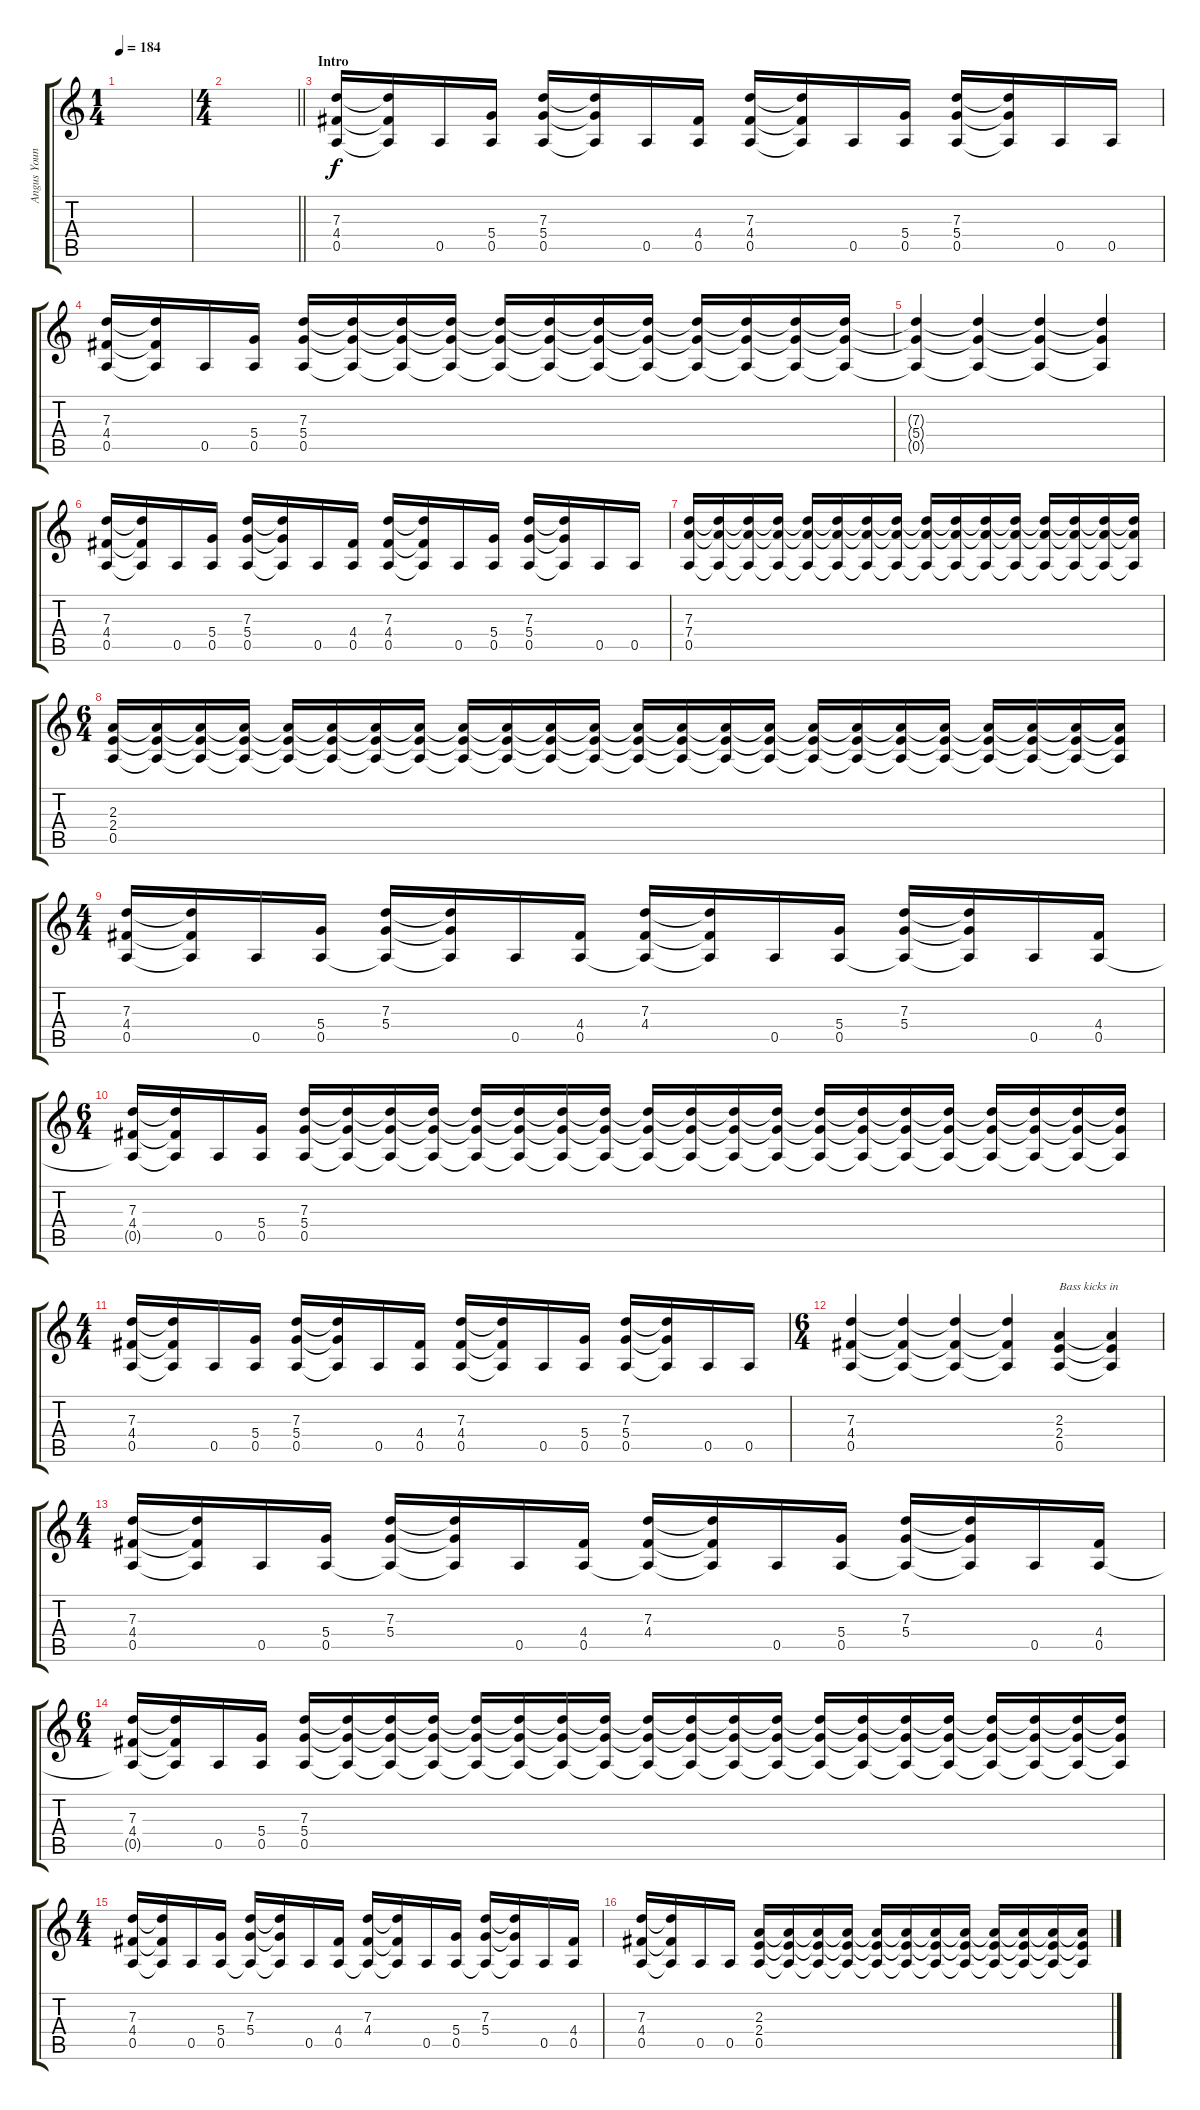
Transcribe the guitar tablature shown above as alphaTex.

\track ("Angus Young" "Angus Youn") {instrument distortionguitar}
\staff {score tabs}
\tuning (E4 B3 G3 D3 A2 E2) {hide}
\ts (1 4)
\tempo 184
\tempo 134
\tempo 184
\clef g2
\ks c
|
\ts (4 4)
\barLineRight lightlight
|
\section ("" "Intro")
(7.3 4.4 0.5).16 (7.3{t} 4.4{t} 0.5{t}).16 0.5.16 (5.4 0.5).16 (7.3 5.4 0.5).16 (7.3{t} 5.4{t} 0.5{t}).16 0.5.16 (4.4 0.5).16 (7.3 4.4 0.5).16 (7.3{t} 4.4{t} 0.5{t}).16 0.5.16 (5.4 0.5).16 (7.3 5.4 0.5).16 (7.3{t} 5.4{t} 0.5{t}).16 0.5.16 0.5.16 |
(7.3 4.4 0.5).16 (7.3{t} 4.4{t} 0.5{t}).16 0.5.16 (5.4 0.5).16 (7.3 5.4 0.5).16 (7.3{t} 5.4{t} 0.5{t}).16 (7.3{t} 5.4{t} 0.5{t}).16 (7.3{t} 5.4{t} 0.5{t}).16 (7.3{t} 5.4{t} 0.5{t}).16 (7.3{t} 5.4{t} 0.5{t}).16 (7.3{t} 5.4{t} 0.5{t}).16 (7.3{t} 5.4{t} 0.5{t}).16 (7.3{t} 5.4{t} 0.5{t}).16 (7.3{t} 5.4{t} 0.5{t}).16 (7.3{t} 5.4{t} 0.5{t}).16 (7.3{t} 5.4{t} 0.5{t}).16 |
(7.3{t} 5.4{t} 0.5{t}).4 (7.3{t} 5.4{t} 0.5{t}).4 (7.3{t} 5.4{t} 0.5{t}).4 (7.3{t} 5.4{t} 0.5{t}).4 |
(7.3 4.4 0.5).16 (7.3{t} 4.4{t} 0.5{t}).16 0.5.16 (5.4 0.5).16 (7.3 5.4 0.5).16 (7.3{t} 5.4{t} 0.5{t}).16 0.5.16 (4.4 0.5).16 (7.3 4.4 0.5).16 (7.3{t} 4.4{t} 0.5{t}).16 0.5.16 (5.4 0.5).16 (7.3 5.4 0.5).16 (7.3{t} 5.4{t} 0.5{t}).16 0.5.16 0.5.16 |
(7.3 7.4 0.5).16 (7.3{t} 7.4{t} 0.5{t}).16 (7.3{t} 7.4{t} 0.5{t}).16 (7.3{t} 7.4{t} 0.5{t}).16 (7.3{t} 7.4{t} 0.5{t}).16 (7.3{t} 7.4{t} 0.5{t}).16 (7.3{t} 7.4{t} 0.5{t}).16 (7.3{t} 7.4{t} 0.5{t}).16 (7.3{t} 7.4{t} 0.5{t}).16 (7.3{t} 7.4{t} 0.5{t}).16 (7.3{t} 7.4{t} 0.5{t}).16 (7.3{t} 7.4{t} 0.5{t}).16 (7.3{t} 7.4{t} 0.5{t}).16 (7.3{t} 7.4{t} 0.5{t}).16 (7.3{t} 7.4{t} 0.5{t}).16 (7.3{t} 7.4{t} 0.5{t}).16 |
\ts (6 4)
(2.3 2.4 0.5).16 (2.3{t} 2.4{t} 0.5{t}).16 (2.3{t} 2.4{t} 0.5{t}).16 (2.3{t} 2.4{t} 0.5{t}).16 (2.3{t} 2.4{t} 0.5{t}).16 (2.3{t} 2.4{t} 0.5{t}).16 (2.3{t} 2.4{t} 0.5{t}).16 (2.3{t} 2.4{t} 0.5{t}).16 (2.3{t} 2.4{t} 0.5{t}).16 (2.3{t} 2.4{t} 0.5{t}).16 (2.3{t} 2.4{t} 0.5{t}).16 (2.3{t} 2.4{t} 0.5{t}).16 (2.3{t} 2.4{t} 0.5{t}).16 (2.3{t} 2.4{t} 0.5{t}).16 (2.3{t} 2.4{t} 0.5{t}).16 (2.3{t} 2.4{t} 0.5{t}).16 (2.3{t} 2.4{t} 0.5{t}).16 (2.3{t} 2.4{t} 0.5{t}).16 (2.3{t} 2.4{t} 0.5{t}).16 (2.3{t} 2.4{t} 0.5{t}).16 (2.3{t} 2.4{t} 0.5{t}).16 (2.3{t} 2.4{t} 0.5{t}).16 (2.3{t} 2.4{t} 0.5{t}).16 (2.3{t} 2.4{t} 0.5{t}).16 |
\ts (4 4)
(7.3 4.4 0.5).16 (7.3{t} 4.4{t} 0.5{t}).16 0.5.16 (5.4 0.5).16 (7.3 5.4 0.5{t}).16 (7.3{t} 5.4{t} 0.5{t}).16 0.5.16 (4.4 0.5).16 (7.3 4.4 0.5{t}).16 (7.3{t} 4.4{t} 0.5{t}).16 0.5.16 (5.4 0.5).16 (7.3 5.4 0.5{t}).16 (7.3{t} 5.4{t} 0.5{t}).16 0.5.16 (4.4 0.5).16 |
\ts (6 4)
(7.3 4.4 0.5{t}).16 (7.3{t} 4.4{t} 0.5{t}).16 0.5.16 (5.4 0.5).16 (7.3 5.4 0.5).16 (7.3{t} 5.4{t} 0.5{t}).16 (7.3{t} 5.4{t} 0.5{t}).16 (7.3{t} 5.4{t} 0.5{t}).16 (7.3{t} 5.4{t} 0.5{t}).16 (7.3{t} 5.4{t} 0.5{t}).16 (7.3{t} 5.4{t} 0.5{t}).16 (7.3{t} 5.4{t} 0.5{t}).16 (7.3{t} 5.4{t} 0.5{t}).16 (7.3{t} 5.4{t} 0.5{t}).16 (7.3{t} 5.4{t} 0.5{t}).16 (7.3{t} 5.4{t} 0.5{t}).16 (7.3{t} 5.4{t} 0.5{t}).16 (7.3{t} 5.4{t} 0.5{t}).16 (7.3{t} 5.4{t} 0.5{t}).16 (7.3{t} 5.4{t} 0.5{t}).16 (7.3{t} 5.4{t} 0.5{t}).16 (7.3{t} 5.4{t} 0.5{t}).16 (7.3{t} 5.4{t} 0.5{t}).16 (7.3{t} 5.4{t} 0.5{t}).16 |
\ts (4 4)
(7.3 4.4 0.5).16 (7.3{t} 4.4{t} 0.5{t}).16 0.5.16 (5.4 0.5).16 (7.3 5.4 0.5).16 (7.3{t} 5.4{t} 0.5{t}).16 0.5.16 (4.4 0.5).16 (7.3 4.4 0.5).16 (7.3{t} 4.4{t} 0.5{t}).16 0.5.16 (5.4 0.5).16 (7.3 5.4 0.5).16 (7.3{t} 5.4{t} 0.5{t}).16 0.5.16 0.5.16 |
\ts (6 4)
(7.3 4.4 0.5).4 (7.3{t} 4.4{t} 0.5{t}).4 (7.3{t} 4.4{t} 0.5{t}).4 (7.3{t} 4.4{t} 0.5{t}).4 (2.3 2.4 0.5).4{txt "Bass kicks in"} (2.3{t} 2.4{t} 0.5{t}).4 |
\ts (4 4)
(7.3 4.4 0.5).16 (7.3{t} 4.4{t} 0.5{t}).16 0.5.16 (5.4 0.5).16 (7.3 5.4 0.5{t}).16 (7.3{t} 5.4{t} 0.5{t}).16 0.5.16 (4.4 0.5).16 (7.3 4.4 0.5{t}).16 (7.3{t} 4.4{t} 0.5{t}).16 0.5.16 (5.4 0.5).16 (7.3 5.4 0.5{t}).16 (7.3{t} 5.4{t} 0.5{t}).16 0.5.16 (4.4 0.5).16 |
\ts (6 4)
(7.3 4.4 0.5{t}).16 (7.3{t} 4.4{t} 0.5{t}).16 0.5.16 (5.4 0.5).16 (7.3 5.4 0.5).16 (7.3{t} 5.4{t} 0.5{t}).16 (7.3{t} 5.4{t} 0.5{t}).16 (7.3{t} 5.4{t} 0.5{t}).16 (7.3{t} 5.4{t} 0.5{t}).16 (7.3{t} 5.4{t} 0.5{t}).16 (7.3{t} 5.4{t} 0.5{t}).16 (7.3{t} 5.4{t} 0.5{t}).16 (7.3{t} 5.4{t} 0.5{t}).16 (7.3{t} 5.4{t} 0.5{t}).16 (7.3{t} 5.4{t} 0.5{t}).16 (7.3{t} 5.4{t} 0.5{t}).16 (7.3{t} 5.4{t} 0.5{t}).16 (7.3{t} 5.4{t} 0.5{t}).16 (7.3{t} 5.4{t} 0.5{t}).16 (7.3{t} 5.4{t} 0.5{t}).16 (7.3{t} 5.4{t} 0.5{t}).16 (7.3{t} 5.4{t} 0.5{t}).16 (7.3{t} 5.4{t} 0.5{t}).16 (7.3{t} 5.4{t} 0.5{t}).16 |
\ts (4 4)
(7.3 4.4 0.5).16 (7.3{t} 4.4{t} 0.5{t}).16 0.5.16 (5.4 0.5).16 (7.3 5.4 0.5{t}).16 (7.3{t} 5.4{t} 0.5{t}).16 0.5.16 (4.4 0.5).16 (7.3 4.4 0.5{t}).16 (7.3{t} 4.4{t} 0.5{t}).16 0.5.16 (5.4 0.5).16 (7.3 5.4 0.5{t}).16 (7.3{t} 5.4{t} 0.5{t}).16 0.5.16 (4.4 0.5).16 |
(7.3 4.4 0.5).16 (7.3{t} 4.4{t} 0.5{t}).16 0.5.16 0.5.16 (2.3 2.4 0.5).16 (2.3{t} 2.4{t} 0.5{t}).16 (2.3{t} 2.4{t} 0.5{t}).16 (2.3{t} 2.4{t} 0.5{t}).16 (2.3{t} 2.4{t} 0.5{t}).16 (2.3{t} 2.4{t} 0.5{t}).16 (2.3{t} 2.4{t} 0.5{t}).16 (2.3{t} 2.4{t} 0.5{t}).16 (2.3{t} 2.4{t} 0.5{t}).16 (2.3{t} 2.4{t} 0.5{t}).16 (2.3{t} 2.4{t} 0.5{t}).16 (2.3{t} 2.4{t} 0.5{t}).16
